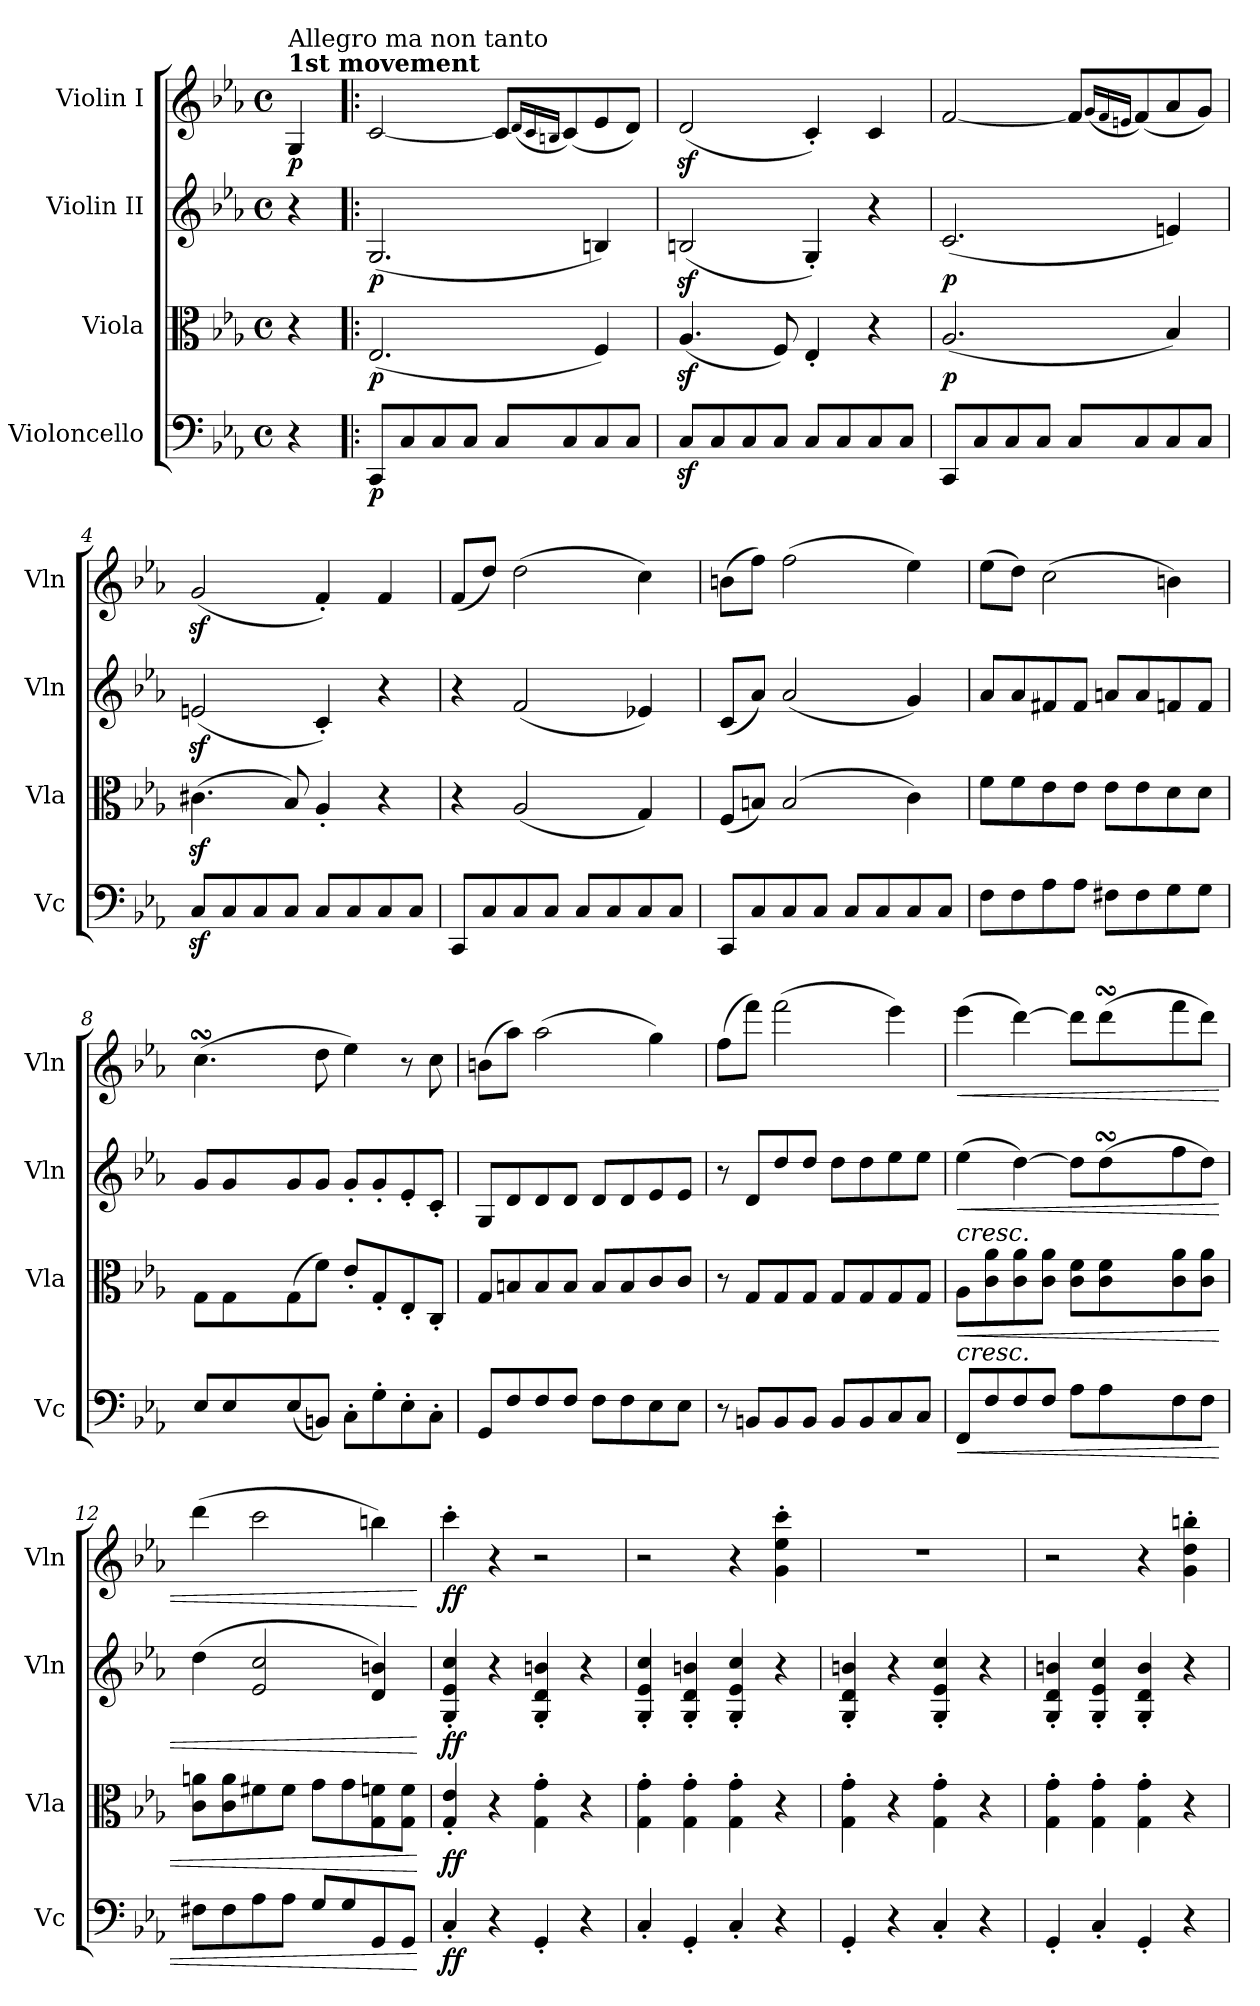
**kern	**dynam	**kern	**dynam	**kern	**dynam	**kern	**dynam
*part4	*part4	*part3	*part3	*part2	*part2	*part1	*part1
*staff4	*staff4	*staff3	*staff3	*staff2	*staff2	*staff1	*staff1
*I"Violoncello	*	*I"Viola	*	*I"Violin II	*	*I"Violin I	*
*I'Vc	*	*I'Vla	*	*I'Vln	*	*I'Vln	*
*clefF4	*	*clefC3	*	*clefG2	*	*clefG2	*
*k[b-e-a-]	*	*k[b-e-a-]	*	*k[b-e-a-]	*	*k[b-e-a-]	*
*M4/4	*	*M4/4	*	*M4/4	*	*M4/4	*
*met(c)	*	*met(c)	*	*met(c)	*	*met(c)	*
=	=	=	=	=	=	=	=
!	!	!	!	!	!	!LO:TX:a:B:t=1st movement	!
!	!	!	!	!	!	!LO:TX:a:t=Allegro ma non tanto	!
!	!	!	!	!	!	!	!LO:DY:b
4r	.	4r	.	4r	.	4G/	p
=1!|:	=1!|:	=1!|:	=1!|:	=1!|:	=1!|:	=1!|:	=1!|:
!	!LO:DY:b	!	!LO:DY:b	!	!LO:DY:b	!	!
8CC/L	p	(2.E-/	p	(2.G/	p	[2c/	.
8C/	.	.	.	.	.	.	.
8C/	.	.	.	.	.	.	.
8C/J	.	.	.	.	.	.	.
8C/L	.	.	.	.	.	8c/L]	.
.	.	.	.	.	.	(16qd/LL	.
.	.	.	.	.	.	16qc/	.
.	.	.	.	.	.	16qBn/JJ	.
8C/	.	.	.	.	.	(8c/)	.
8C/	.	4F/)	.	4Bn/)	.	8e-/	.
8C/J	.	.	.	.	.	8d/J)	.
=2	=2	=2	=2	=2	=2	=2	=2
8Cz</L	.	(4.A-z</	.	(2Bnz</	.	(2dz</	.
8C/	.	.	.	.	.	.	.
8C/	.	.	.	.	.	.	.
8C/J	.	8F/)	.	.	.	.	.
8C/L	.	4E-'/	.	4G'/)	.	4c'/)	.
8C/	.	.	.	.	.	.	.
8C/	.	4r	.	4r	.	4c/	.
8C/J	.	.	.	.	.	.	.
=3	=3	=3	=3	=3	=3	=3	=3
!	!	!	!LO:DY:b	!	!LO:DY:b	!	!
8CC/L	.	(2.A-/	p	(2.c/	p	[2f/	.
8C/	.	.	.	.	.	.	.
8C/	.	.	.	.	.	.	.
8C/J	.	.	.	.	.	.	.
8C/L	.	.	.	.	.	8f/L]	.
.	.	.	.	.	.	(16qg/LL	.
.	.	.	.	.	.	16qf/	.
.	.	.	.	.	.	16qen/JJ	.
8C/	.	.	.	.	.	(8f/)	.
8C/	.	4B-/)	.	4en/)	.	8a-/	.
8C/J	.	.	.	.	.	8g/J)	.
!!LO:LB:g=z
=4	=4	=4	=4	=4	=4	=4	=4
8Cz</L	.	(4.c#Xz<\	.	(2enz</	.	(2gz</	.
8C/	.	.	.	.	.	.	.
8C/	.	.	.	.	.	.	.
8C/J	.	8B-/)	.	.	.	.	.
8C/L	.	4A-'/	.	4c'/)	.	4f'/)	.
8C/	.	.	.	.	.	.	.
8C/	.	4r	.	4r	.	4f/	.
8C/J	.	.	.	.	.	.	.
=5	=5	=5	=5	=5	=5	=5	=5
8CC/L	.	4r	.	4r	.	(8f/L	.
8C/	.	.	.	.	.	8dd/J)	.
8C/	.	(2A-/	.	(2f/	.	(2dd\	.
8C/J	.	.	.	.	.	.	.
8C/L	.	.	.	.	.	.	.
8C/	.	.	.	.	.	.	.
8C/	.	4G/)	.	4e-X/)	.	4cc\)	.
8C/J	.	.	.	.	.	.	.
=6	=6	=6	=6	=6	=6	=6	=6
8CC/L	.	(8F/L	.	(8c/L	.	(8bn\L	.
8C/	.	8Bn/J)	.	8a-/J)	.	8ff\J)	.
8C/	.	(2B/	.	(2a-/	.	(2ff\	.
8C/J	.	.	.	.	.	.	.
8C/L	.	.	.	.	.	.	.
8C/	.	.	.	.	.	.	.
8C/	.	4c\)	.	4g/)	.	4ee-\)	.
8C/J	.	.	.	.	.	.	.
=7	=7	=7	=7	=7	=7	=7	=7
8F\L	.	8f\L	.	8a-/L	.	(8ee-\L	.
8F\	.	8f\	.	8a-/	.	8dd\J)	.
8A-\	.	8e-\	.	8f#X/	.	(2cc\	.
8A-\J	.	8e-\J	.	8f#/J	.	.	.
8F#X\L	.	8e-\L	.	8an/L	.	.	.
8F#\	.	8e-\	.	8a/	.	.	.
8G\	.	8d\	.	8fn/	.	4bn\)	.
8G\J	.	8d\J	.	8f/J	.	.	.
!!LO:LB:g=z
=8	=8	=8	=8	=8	=8	=8	=8
*	*	*	*	*	*	*^	*
8E-/L	.	8G\L	.	8g/L	.	(4.ccsSSS\	8ccyy	.
*	*	*	*	*	*	*	*Xtuplet	*
8E-/	.	8G\	.	8g/	.	.	24ddyy	.
.	.	.	.	.	.	.	24ccyy	.
.	.	.	.	.	.	.	24bnyy	.
(8E-/	.	(8G\	.	8g/	.	.	8ccyy	.
8BBn/J)	.	8f\J)	.	8g/J	.	8dd\	2ryy	.
8C'\L	.	8e-'/L	.	8g'/L	.	4ee-\)	.	.
8G'\	.	8G'/	.	8g'/	.	.	.	.
8E-'\	.	8E-'/	.	8e-'/	.	8r	.	.
8C'\J	.	8C'/J	.	8c'/J	.	8cc\	8ryy	.
*	*	*	*	*	*	*v	*v	*
=9	=9	=9	=9	=9	=9	=9	=9
8GG/L	.	8G/L	.	8G/L	.	(8bn\L	.
8F/	.	8Bn/	.	8d/	.	8aa-\J)	.
8F/	.	8B/	.	8d/	.	(2aa-\	.
8F/J	.	8B/J	.	8d/J	.	.	.
8F\L	.	8B/L	.	8d/L	.	.	.
8F\	.	8B/	.	8d/	.	.	.
8E-\	.	8c/	.	8e-/	.	4gg\)	.
8E-\J	.	8c/J	.	8e-/J	.	.	.
=10	=10	=10	=10	=10	=10	=10	=10
8r	.	8r	.	8r	.	(8ff\L	.
8BBn/L	.	8G/L	.	8d/L	.	8fff\J)	.
8BB/	.	8G/	.	8dd/	.	(2fff\	.
8BB/J	.	8G/J	.	8dd/J	.	.	.
8BB/L	.	8G/L	.	8dd\L	.	.	.
8BB/	.	8G/	.	8dd\	.	.	.
8C/	.	8G/	.	8ee-\	.	4eee-\)	.
8C/J	.	8G/J	.	8ee-\J	.	.	.
=11	=11	=11	=11	=11	=11	=11	=11
!	!	!	!	!	!	!LO:TX:a:i:t=cresc.	!
!	!	!	!	!LO:TX:a:i:t=cresc.	!	!	!
!	!	!LO:TX:a:i:t=cresc.	!	!	!	!	!
!LO:TX:a:i:t=cresc.	!	!	!	!	!	!	!
!	!LO:HP:b	!	!LO:HP:b	!	!LO:HP:b	!	!LO:HP:b
*	*	*	*	*^	*	*^	*
8FF/L	<	8A-\L	<	(4ee-\	8ryy	<	(4eee-\	8ryy	<
*	*	*	*	*v	*v	*	*	*	*
*	*	*	*	*	*	*v	*v	*
8F/	.	8c\ 8a-\	.	.	.	.	.
8F/	.	8c\ 8a-\	.	[4dd\)	.	[4ddd\)	.
8F/J	.	8c\ 8a-\J	.	.	.	.	.
8A-\L	.	8c\ 8f\L	.	8dd\L]	.	8ddd\L]	.
*	*	*	*	*^	*	*^	*
8A-\	.	8c\ 8f\	.	(8ddsSsS\	32ee-yy	.	(8dddsSsS\	32eee-yy	.
.	.	.	.	.	32ddyy	.	.	32dddyy	.
.	.	.	.	.	32ccyy	.	.	32cccyy	.
.	.	.	.	.	32ddyy	.	.	32dddyy	.
8F\	.	8c\ 8a-\	.	8ff\	4ryy	.	8fff\	4ryy	.
8F\J	.	8c\ 8a-\J	.	8dd\J)	.	.	8ddd\J)	.	.
*	*	*	*	*v	*v	*	*	*	*
*	*	*	*	*	*	*v	*v	*
!!LO:PB:g=z
=12	=12	=12	=12	=12	=12	=12	=12
8F#X\L	.	8c\ 8an\L	.	(4dd\	.	(4ddd\	.
8F#\	.	8c\ 8a\	.	.	.	.	.
8A-\	.	8f#X\	.	2e-/ 2cc/	.	2ccc\	.
8A-\J	.	8f#\J	.	.	.	.	.
8G/L	.	8g\L	.	.	.	.	.
8G/	.	8g\	.	.	.	.	.
8GG/	.	8G\ 8fn\	.	4d/ 4bn/)	.	4bbn\)	.
8GG/J	.	8G\ 8f\J	.	.	.	.	.
.	[	.	[	.	[	.	[
=13	=13	=13	=13	=13	=13	=13	=13
!	!LO:DY:b	!	!LO:DY:b	!	!LO:DY:b	!	!LO:DY:b
4C'/	ff	4G/' 4e-/'	ff	4G/' 4e-/' 4cc/'	ff	4ccc'\	ff
4r	.	4r	.	4r	.	4r	.
4GG'/	.	4G\' 4g\'	.	4G/' 4d/' 4bn/'	.	2r	.
4r	.	4r	.	4r	.	.	.
=14	=14	=14	=14	=14	=14	=14	=14
4C'/	.	4G\' 4g\'	.	4G/' 4e-/' 4cc/'	.	2r	.
4GG'/	.	4G\' 4g\'	.	4G/' 4d/' 4bn/'	.	.	.
4C'/	.	4G\' 4g\'	.	4G/' 4e-/' 4cc/'	.	4r	.
4r	.	4r	.	4r	.	4g\' 4ee-\' 4ccc\'	.
=15	=15	=15	=15	=15	=15	=15	=15
4GG'/	.	4G\' 4g\'	.	4G/' 4d/' 4bn/'	.	1r	.
4r	.	4r	.	4r	.	.	.
4C'/	.	4G\' 4g\'	.	4G/' 4e-/' 4cc/'	.	.	.
4r	.	4r	.	4r	.	.	.
=16	=16	=16	=16	=16	=16	=16	=16
4GG'/	.	4G\' 4g\'	.	4G/' 4d/' 4bn/'	.	2r	.
4C'/	.	4G\' 4g\'	.	4G/' 4e-/' 4cc/'	.	.	.
4GG'/	.	4G\' 4g\'	.	4G/' 4d/' 4b/'	.	4r	.
4r	.	4r	.	4r	.	4g\' 4dd\' 4bbn\'	.
=	=	=	=	=	=	=	=
*-	*-	*-	*-	*-	*-	*-	*-
